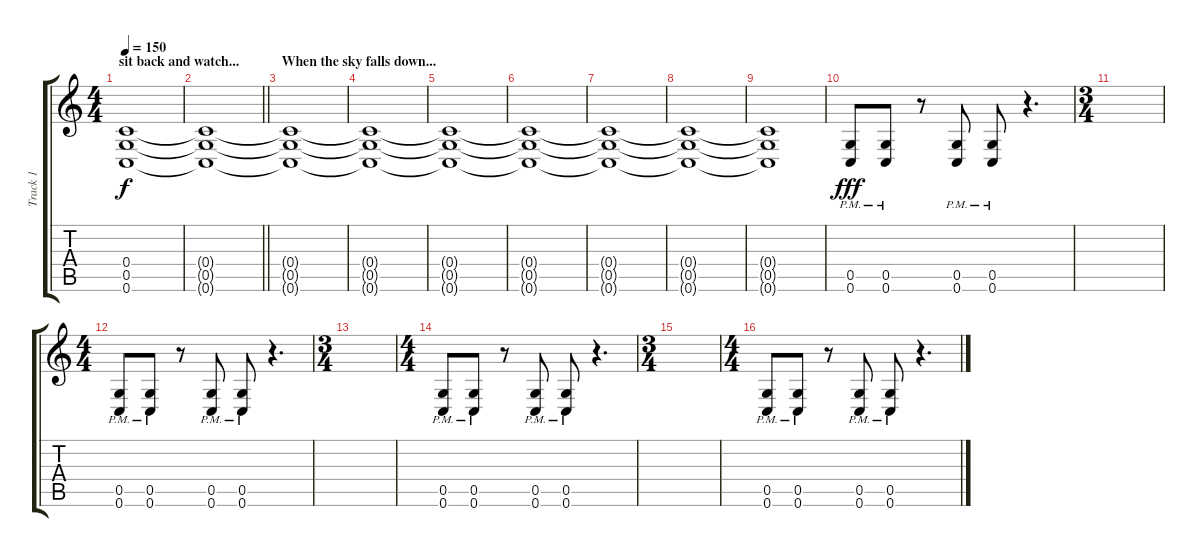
\track ("Track 1" "Track 1") {instrument distortionguitar}
\staff {score tabs}
\tuning (D4 A3 F3 C3 G2 C2) {hide}
\ts (4 4)
\section ("" "sit back and watch...")
\tempo 150
\clef g2
\ks c
(0.4{t} 0.5{t} 0.6{t}).1{dy f} |
\barLineRight lightlight
(0.4{t} 0.5{t} 0.6{t}).1{volume 5} |
\section ("" "When the sky falls down...")
(0.4{t} 0.5{t} 0.6{t}).1 |
(0.4{t} 0.5{t} 0.6{t}).1 |
(0.4{t} 0.5{t} 0.6{t}).1 |
(0.4{t} 0.5{t} 0.6{t}).1 |
(0.4{t} 0.5{t} 0.6{t}).1{volume 0} |
(0.4{t} 0.5{t} 0.6{t}).1 |
(0.4{t} 0.5{t} 0.6{t}).1 |
(0.5{pm} 0.6{pm}).8{dy fff volume 13} (0.5{pm} 0.6{pm}).8 r.8 (0.5{pm} 0.6{pm}).8 (0.5{pm} 0.6{pm}).8 r.4{d} |
\ts (3 4)
|
\ts (4 4)
(0.5{pm} 0.6{pm}).8 (0.5{pm} 0.6{pm}).8 r.8 (0.5{pm} 0.6{pm}).8 (0.5{pm} 0.6{pm}).8 r.4{d} |
\ts (3 4)
|
\ts (4 4)
(0.5{pm} 0.6{pm}).8 (0.5{pm} 0.6{pm}).8 r.8 (0.5{pm} 0.6{pm}).8 (0.5{pm} 0.6{pm}).8 r.4{d} |
\ts (3 4)
|
\ts (4 4)
(0.5{pm} 0.6{pm}).8 (0.5{pm} 0.6{pm}).8 r.8 (0.5{pm} 0.6{pm}).8 (0.5{pm} 0.6{pm}).8 r.4{d}
